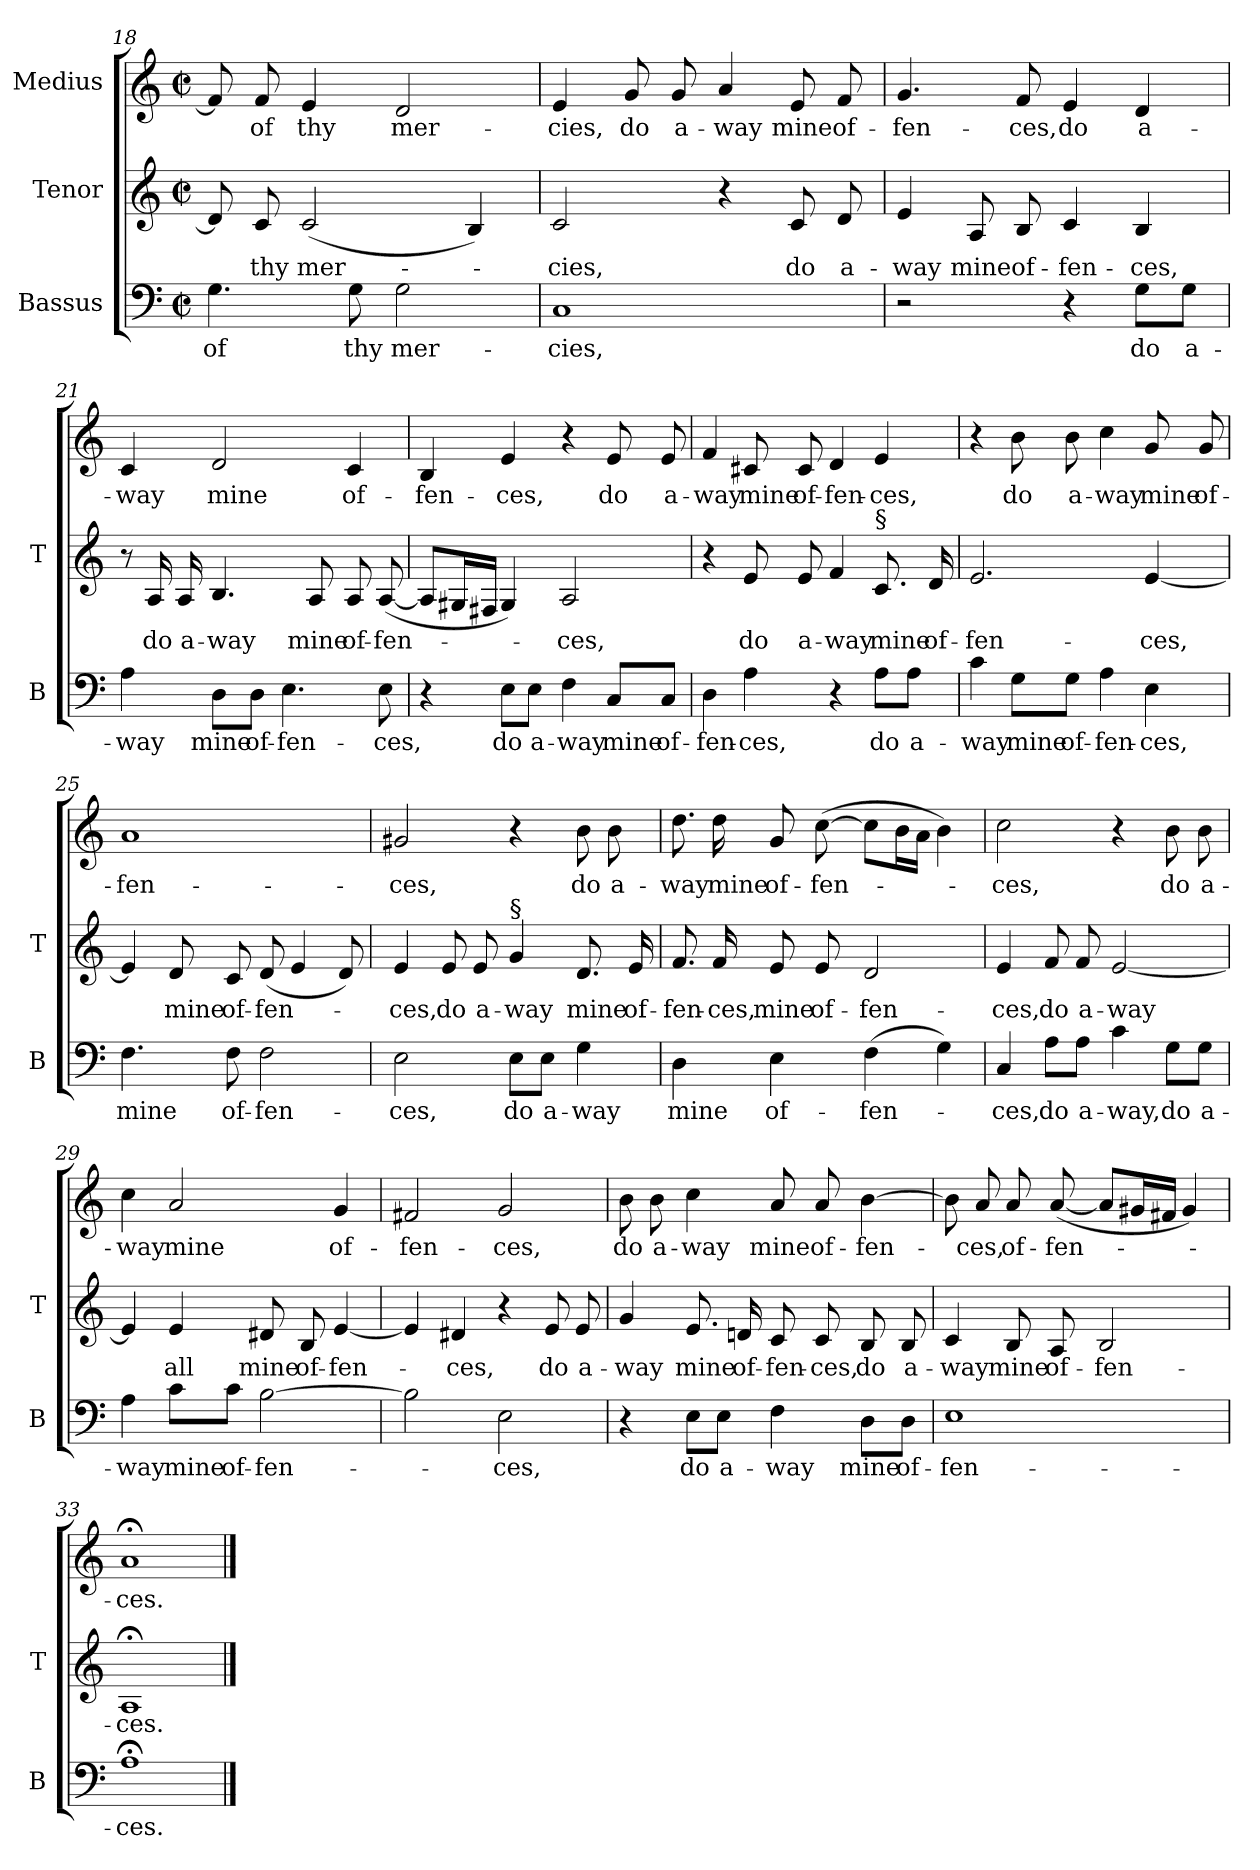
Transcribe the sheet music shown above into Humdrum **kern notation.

**kern	**text	**kern	**text	**kern	**text
*part3	*part3	*part2	*part2	*part1	*part1
*staff3	*staff3	*staff2	*staff2	*staff1	*staff1
*I"Bassus	*	*I"Tenor	*	*I"Medius	*
*I'B	*	*I'T	*	*	*
*clefF4	*	*clefG2	*	*clefG2	*
*	*	*ITrd7c12	*	*	*
*k[]	*	*k[]	*	*k[]	*
*C:	*	*C:	*	*C:	*
*M2/2	*	*M2/2	*	*M2/2	*
*met(c|)	*	*met(c|)	*	*met(c|)	*
=18	=18	=18	=18	=18	=18
!	!LO:LY:b	!	!	!	!
4.G\	of	8D/]	.	8f/]	.
!	!	!	!LO:LY:b	!	!LO:LY:b
.	.	8C/	thy	8f/	of
!	!	!	!LO:LY:b	!	!LO:LY:b
.	.	(<2C/	mer-	4e/	thy
!	!LO:LY:b	!	!	!	!
8G\	thy	.	.	.	.
!	!LO:LY:b	!	!	!	!LO:LY:b
2G\	mer-	.	.	2d/	mer-
.	.	4BB/)	.	.	.
=19	=19	=19	=19	=19	=19
!	!LO:LY:b	!	!LO:LY:b	!	!LO:LY:b
1C	-cies,	2C/	-cies,	4e/	-cies,
!	!	!	!	!	!LO:LY:b
.	.	.	.	8g/	do
!	!	!	!	!	!LO:LY:b
.	.	.	.	8g/	a-
!	!	!	!	!	!LO:LY:b
.	.	4r	.	4a/	-way
!	!	!	!LO:LY:b	!	!LO:LY:b
.	.	8C/	do	8e/	mine
!	!	!	!LO:LY:b	!	!LO:LY:b
.	.	8D/	a-	8f/	of-
=20	=20	=20	=20	=20	=20
!	!	!	!LO:LY:b	!	!LO:LY:b
2r	.	4E/	-way	4.g/	-fen-
!	!	!	!LO:LY:b	!	!
.	.	8AA/	mine	.	.
!	!	!	!LO:LY:b	!	!LO:LY:b
.	.	8BB/	of-	8f/	-ces,
!	!	!	!LO:LY:b	!	!LO:LY:b
4r	.	4C/	-fen-	4e/	do
!	!LO:LY:b	!	!LO:LY:b	!	!LO:LY:b
8G\L	do	4BB/	-ces,	4d/	a-
!	!LO:LY:b	!	!	!	!
8G\J	a-	.	.	.	.
!!LO:LB:g=z
=21	=21	=21	=21	=21	=21
!	!LO:LY:b	!	!	!	!LO:LY:b
4A\	-way	8r	.	4c/	-way
!	!	!	!LO:LY:b	!	!
.	.	16AA/	do	.	.
!	!	!	!LO:LY:b	!	!
.	.	16AA/	a-	.	.
!	!LO:LY:b	!	!LO:LY:b	!	!LO:LY:b
8D\L	mine	4.BB/	-way	2d/	mine
!	!LO:LY:b	!	!	!	!
8D\J	of-	.	.	.	.
!	!LO:LY:b	!	!	!	!
4.E\	-fen-	.	.	.	.
!	!	!	!LO:LY:b	!	!
.	.	8AA/	mine	.	.
!	!	!	!LO:LY:b	!	!LO:LY:b
.	.	8AA/	of-	4c/	of-
!	!LO:LY:b	!	!LO:LY:b	!	!
8E\	-ces,	(<[<8AA/	-fen-	.	.
=22	=22	=22	=22	=22	=22
!	!	!	!	!	!LO:LY:b
4r	.	8AA/L]	.	4B/	-fen-
.	.	16GG#X/L	.	.	.
.	.	16FF#X/JJ	.	.	.
!	!LO:LY:b	!	!	!	!LO:LY:b
8E\L	do	4GG#/)	.	4e/	-ces,
!	!LO:LY:b	!	!	!	!
8E\J	a-	.	.	.	.
!	!LO:LY:b	!	!LO:LY:b	!	!
4F\	-way	2AA/	-ces,	4r	.
!	!LO:LY:b	!	!	!	!LO:LY:b
8C/L	mine	.	.	8e/	do
!	!LO:LY:b	!	!	!	!LO:LY:b
8C/J	of-	.	.	8e/	a-
=23	=23	=23	=23	=23	=23
!	!LO:LY:b	!	!	!	!LO:LY:b
4D\	-fen-	4r	.	4f/	-way
!	!LO:LY:b	!	!LO:LY:b	!	!LO:LY:b
4A\	-ces,	8E/	do	8c#X/	mine
!	!	!	!LO:LY:b	!	!LO:LY:b
.	.	8E/	a-	8c#/	of-
!	!	!	!LO:LY:b	!	!LO:LY:b
4r	.	4F/	-way	4d/	-fen-
!	!	!LO:TX:a:t=§	!	!	!
!	!LO:LY:b	!	!LO:LY:b	!	!LO:LY:b
8A\L	do	8.C/	mine	4e/	-ces,
!	!LO:LY:b	!	!	!	!
8A\J	a-	.	.	.	.
!	!	!	!LO:LY:b	!	!
.	.	16D/	of-	.	.
=24	=24	=24	=24	=24	=24
!	!LO:LY:b	!	!LO:LY:b	!	!
4c\	-way	2.E/	-fen-	4r	.
!	!LO:LY:b	!	!	!	!LO:LY:b
8G\L	mine	.	.	8b\	do
!	!LO:LY:b	!	!	!	!LO:LY:b
8G\J	of-	.	.	8b\	a-
!	!LO:LY:b	!	!	!	!LO:LY:b
4A\	-fen-	.	.	4cc\	-way
!	!LO:LY:b	!	!LO:LY:b	!	!LO:LY:b
4E\	-ces,	[<4E/	-ces,	8g/	mine
!	!	!	!	!	!LO:LY:b
.	.	.	.	8g/	of-
!!LO:LB:g=z
=25	=25	=25	=25	=25	=25
!	!LO:LY:b	!	!	!	!LO:LY:b
4.F\	mine	4E/]	.	1a	-fen-
!	!	!	!LO:LY:b	!	!
.	.	8D/	mine	.	.
!	!LO:LY:b	!	!LO:LY:b	!	!
8F\	of-	8C/	of-	.	.
!	!LO:LY:b	!	!LO:LY:b	!	!
2F\	-fen-	(<8D/	-fen-	.	.
.	.	4E/	.	.	.
.	.	8D/)	.	.	.
=26	=26	=26	=26	=26	=26
!	!LO:LY:b	!	!LO:LY:b	!	!LO:LY:b
2E\	-ces,	4E/	-ces,	2g#X/	-ces,
!	!	!	!LO:LY:b	!	!
.	.	8E/	do	.	.
!	!	!	!LO:LY:b	!	!
.	.	8E/	a-	.	.
!	!	!LO:TX:a:t=§	!	!	!
!	!LO:LY:b	!	!LO:LY:b	!	!
8E\L	do	4G/	-way	4r	.
!	!LO:LY:b	!	!	!	!
8E\J	a-	.	.	.	.
!	!LO:LY:b	!	!LO:LY:b	!	!LO:LY:b
4G\	-way	8.D/	mine	8b\	do
!	!	!	!	!	!LO:LY:b
.	.	.	.	8b\	a-
!	!	!	!LO:LY:b	!	!
.	.	16E/	of-	.	.
=27	=27	=27	=27	=27	=27
!	!LO:LY:b	!	!LO:LY:b	!	!LO:LY:b
4D\	mine	8.F/	-fen-	8.dd\	-way
!	!	!	!LO:LY:b	!	!LO:LY:b
.	.	16F/	-ces,	16dd\	mine
!	!LO:LY:b	!	!LO:LY:b	!	!LO:LY:b
4E\	of-	8E/	mine	8g/	of-
!	!	!	!LO:LY:b	!	!LO:LY:b
.	.	8E/	of-	(>[>8cc\	-fen-
!	!LO:LY:b	!	!LO:LY:b	!	!
(>4F\	-fen-	2D/	-fen-	8cc\L]	.
.	.	.	.	16b\L	.
.	.	.	.	16a\JJ	.
4G\)	.	.	.	4b\)	.
=28	=28	=28	=28	=28	=28
!	!LO:LY:b	!	!LO:LY:b	!	!LO:LY:b
4C/	-ces,	4E/	-ces,	2cc\	-ces,
!	!LO:LY:b	!	!LO:LY:b	!	!
8A\L	do	8F/	do	.	.
!	!LO:LY:b	!	!LO:LY:b	!	!
8A\J	a-	8F/	a-	.	.
!	!LO:LY:b	!	!LO:LY:b	!	!
4c\	-way,	[<2E/	-way	4r	.
!	!LO:LY:b	!	!	!	!LO:LY:b
8G\L	do	.	.	8b\	do
!	!LO:LY:b	!	!	!	!LO:LY:b
8G\J	a-	.	.	8b\	a-
!!LO:LB:g=z
=29	=29	=29	=29	=29	=29
!	!LO:LY:b	!	!	!	!LO:LY:b
4A\	-way	4E/]	.	4cc\	-way
!	!LO:LY:b	!	!LO:LY:b	!	!LO:LY:b
8c\L	mine	4E/	all	2a/	mine
!	!LO:LY:b	!	!	!	!
8c\J	of-	.	.	.	.
!	!LO:LY:b	!	!LO:LY:b	!	!
[>2B\	-fen-	8D#X/	mine	.	.
!	!	!	!LO:LY:b	!	!
.	.	8BB/	of-	.	.
!	!	!	!LO:LY:b	!	!LO:LY:b
.	.	[<4E/	-fen-	4g/	of-
=30	=30	=30	=30	=30	=30
!	!	!	!	!	!LO:LY:b
2B\]	.	4E/]	.	2f#X/	-fen-
!	!	!	!LO:LY:b	!	!
.	.	4D#X/	-ces,	.	.
!	!LO:LY:b	!	!	!	!LO:LY:b
2E\	-ces,	4r	.	2g/	-ces,
!	!	!	!LO:LY:b	!	!
.	.	8E/	do	.	.
!	!	!	!LO:LY:b	!	!
.	.	8E/	a-	.	.
=31	=31	=31	=31	=31	=31
!	!	!	!LO:LY:b	!	!LO:LY:b
4r	.	4G/	-way	8b\	do
!	!	!	!	!	!LO:LY:b
.	.	.	.	8b\	a-
!	!LO:LY:b	!	!LO:LY:b	!	!LO:LY:b
8E\L	do	8.E/	mine	4cc\	-way
!	!LO:LY:b	!	!	!	!
8E\J	a-	.	.	.	.
!	!	!	!LO:LY:b	!	!
.	.	16Dn/	of-	.	.
!	!LO:LY:b	!	!LO:LY:b	!	!LO:LY:b
4F\	-way	8C/	-fen-	8a/	mine
!	!	!	!LO:LY:b	!	!LO:LY:b
.	.	8C/	-ces,	8a/	of-
!	!LO:LY:b	!	!LO:LY:b	!	!LO:LY:b
8D\L	mine	8BB/	do	[>4b\	-fen-
!	!LO:LY:b	!	!LO:LY:b	!	!
8D\J	of-	8BB/	a-	.	.
=32	=32	=32	=32	=32	=32
!	!LO:LY:b	!	!LO:LY:b	!	!
1E	-fen-	4C/	-way	8b\]	.
!	!	!	!	!	!LO:LY:b
.	.	.	.	8a/	-ces,
!	!	!	!LO:LY:b	!	!LO:LY:b
.	.	8BB/	mine	8a/	of-
!	!	!	!LO:LY:b	!	!LO:LY:b
.	.	8AA/	of-	(<[<8a/	-fen-
!	!	!	!LO:LY:b	!	!
.	.	2BB/	-fen-	8a/L]	.
.	.	.	.	16g#X/L	.
.	.	.	.	16f#X/JJ	.
.	.	.	.	4g#/)	.
=33	=33	=33	=33	=33	=33
!	!LO:LY:b	!	!LO:LY:b	!	!LO:LY:b
1A;<	-ces.	1AA;	-ces.	1a;	-ces.
==	==	==	==	==	==
*-	*-	*-	*-	*-	*-
